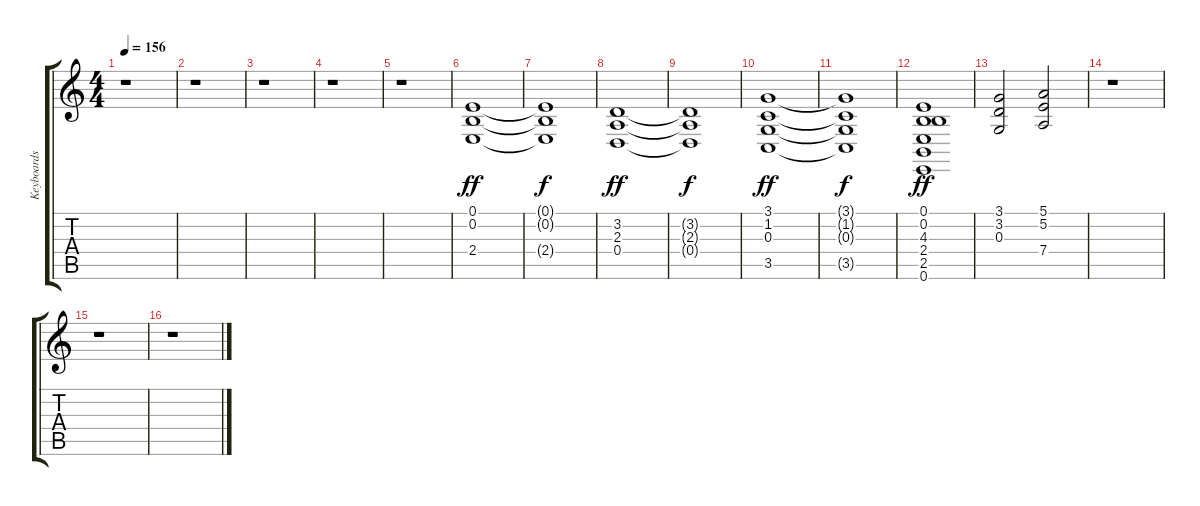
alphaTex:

\track ("Keyboards" "Keyboards") {instrument synthstrings1}
\staff {score tabs}
\tuning (E4 B3 G3 D3 A2 E2) {hide}
\ts (4 4)
\tempo 156
\clef g2
\ks c
r.1{dy ff} |
r.1 |
r.1 |
r.1 |
r.1 |
(0.1 0.2 2.4).1 |
(0.1{t} 0.2{t} 2.4{t}).1{dy f} |
(3.2 2.3 0.4).1{dy ff} |
(3.2{t} 2.3{t} 0.4{t}).1{dy f} |
(3.1 1.2 0.3 3.5).1{dy ff} |
(3.1{t} 1.2{t} 0.3{t} 3.5{t}).1{dy f} |
(0.1 0.2 4.3 2.4 2.5 0.6).1{dy ff} |
(3.1 3.2 0.3).2 (5.1 5.2 7.4).2 |
r.1 |
r.1 |
r.1
